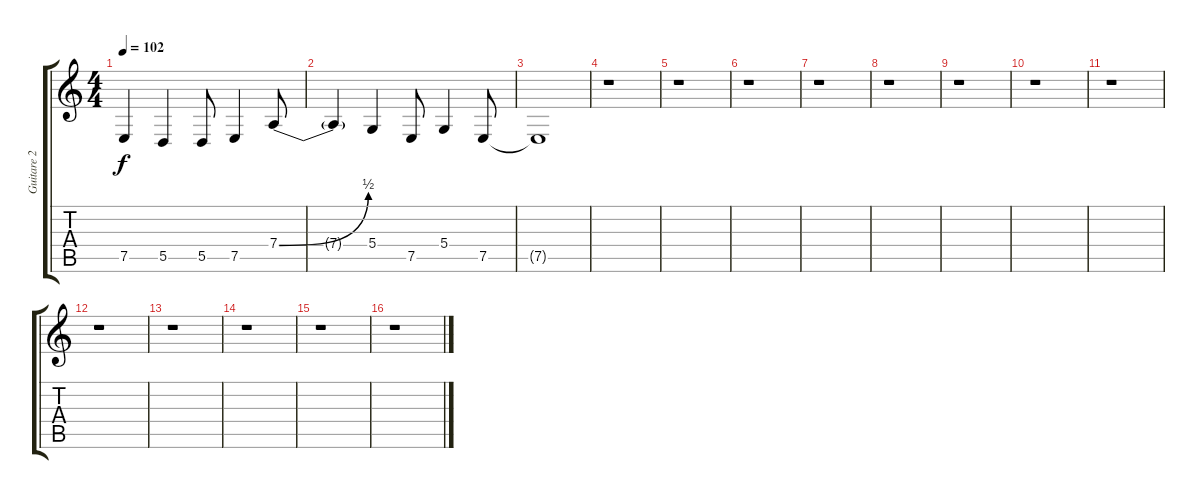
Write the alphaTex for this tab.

\track ("Guitare 2 Wah Wah" "Guitare 2 ") {instrument frenchhorn}
\staff {score tabs}
\tuning (E4 B3 G3 D3 A2 E2) {hide}
\ts (4 4)
\tempo 102
\clef g2
\ks c
7.5{t}.4{dy f} 5.5.4 5.5.8 7.5.4 7.4{be (bend 0 0 60 2)}.8 |
7.4{t}.4 5.4.4 7.5.8 5.4.4 7.5.8 |
7.5{t}.1 |
r.1 |
r.1 |
r.1 |
r.1 |
r.1 |
r.1 |
r.1 |
r.1 |
r.1 |
r.1 |
r.1 |
r.1 |
r.1
